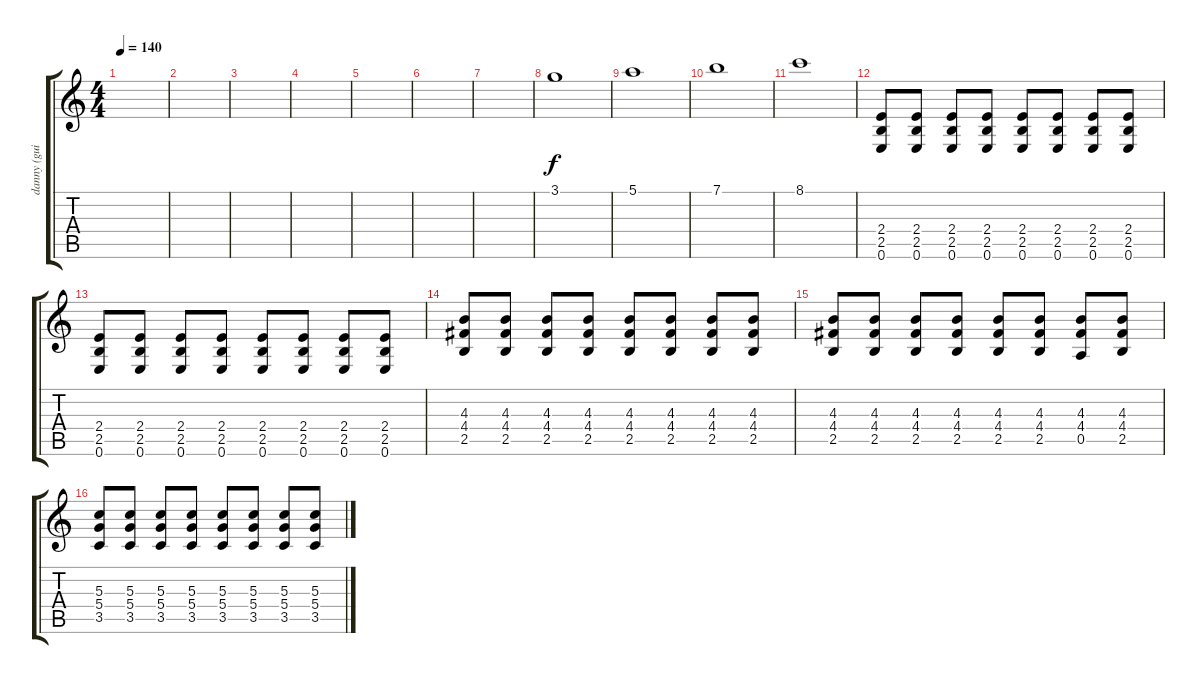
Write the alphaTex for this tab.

\track ("danny (guitar)" "danny (gui") {instrument overdrivenguitar}
\staff {score tabs}
\tuning (E4 B3 G3 D3 A2 E2) {hide}
\ts (4 4)
\tempo 140
\clef g2
\ks c
|
|
|
|
|
|
|
3.1.1 |
5.1.1 |
7.1.1 |
8.1.1 |
(2.4 2.5 0.6).8 (2.4 2.5 0.6).8 (2.4 2.5 0.6).8 (2.4 2.5 0.6).8 (2.4 2.5 0.6).8 (2.4 2.5 0.6).8 (2.4 2.5 0.6).8 (2.4 2.5 0.6).8 |
(2.4 2.5 0.6).8 (2.4 2.5 0.6).8 (2.4 2.5 0.6).8 (2.4 2.5 0.6).8 (2.4 2.5 0.6).8 (2.4 2.5 0.6).8 (2.4 2.5 0.6).8 (2.4 2.5 0.6).8 |
(4.3 4.4 2.5).8 (4.3 4.4 2.5).8 (4.3 4.4 2.5).8 (4.3 4.4 2.5).8 (4.3 4.4 2.5).8 (4.3 4.4 2.5).8 (4.3 4.4 2.5).8 (4.3 4.4 2.5).8 |
(4.3 4.4 2.5).8 (4.3 4.4 2.5).8 (4.3 4.4 2.5).8 (4.3 4.4 2.5).8 (4.3 4.4 2.5).8 (4.3 4.4 2.5).8 (4.3 4.4 0.5).8 (4.3 4.4 2.5).8 |
(5.3 5.4 3.5).8 (5.3 5.4 3.5).8 (5.3 5.4 3.5).8 (5.3 5.4 3.5).8 (5.3 5.4 3.5).8 (5.3 5.4 3.5).8 (5.3 5.4 3.5).8 (5.3 5.4 3.5).8
